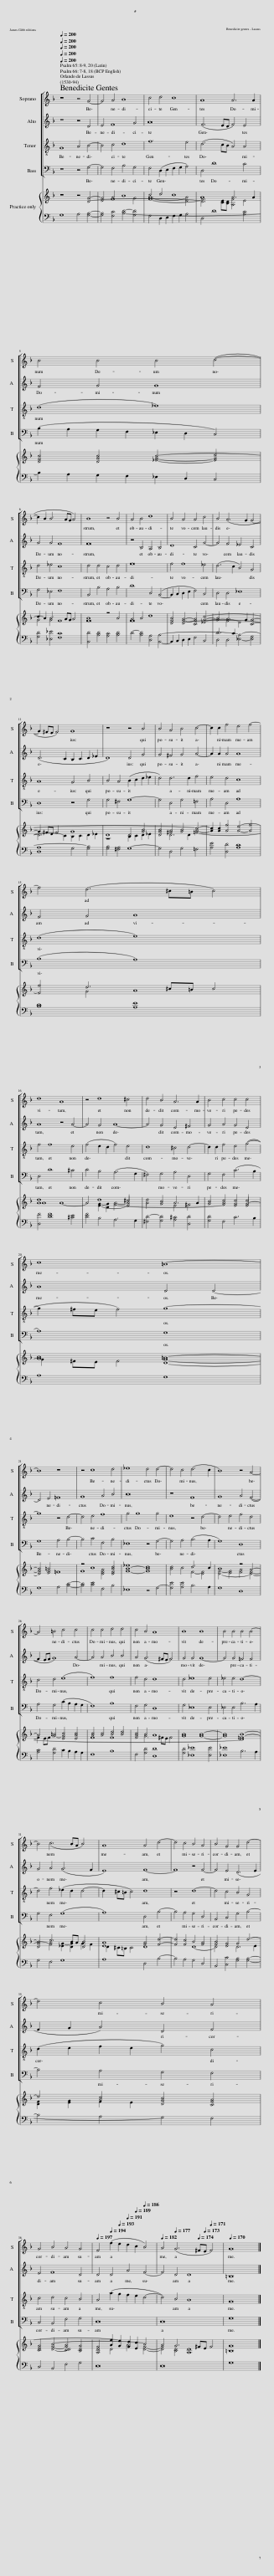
X:1
%%score [ 1 2 3 4 ] { ( 5 6 8 ) | 7 }
L:1/8
Q:1/4=200
M:none
I:linebreak $
K:F
V:1 treble
V:2 treble
V:3 treble-8
V:4 bass
V:5 treble
V:6 treble
V:8 treble
V:7 bass
V:1
 z8 z4 G4- | G4 A4 B8 | c4 d4 c8 | A8 A6 A2 |$ B4 B4 B4 (c4- |$ %5
 c2 B2 B6 AG A4) | B8 z4 B4 | A4 B4 d8 | B4 A4 A4 c4 | B4 (A6 G2 G4- |$ %10
 G2 ^FE F4) G8 | z8 z4 B4 | B4 A4 B4 c4- | c2 c2 f4 e4 f4- |$ f4 (d6 ^c=B c4) |$ %15
 d8 A8 | z4 d8 ^c4 | d4 B4 A6 A2 | B4 c4 c4 c4 |$ c8 =B8- |$ %20
 B8 z8 | z4 c8 d4 | _e8 d4 d4- | d4 c4 (d6 c2 | B8) z4 A4- |$ %25
 A4 =B4 c4 c4 | c4 c4 d4 d4 | c4 B4 A8 | B8 B8 | B4 B4 B4 B4- |$ %30
 B4 (c6 BA B4) | A8 A4 d4- | d4 c4 B4 A4 | B4 G4 G4 d4- |$ d4 c4 B4 A4 |$ %35
 G4 B4 A4 G4 |[Q:1/4=197] F4[Q:1/4=194] (f2[Q:1/4=193] e2[Q:1/4=191] d2[Q:1/4=189] c2[Q:1/4=186] B4) |[Q:1/4=182] A4[Q:1/4=177] (G6[Q:1/4=174] ^F[Q:1/4=173]E[Q:1/4=171] F4) |[Q:1/4=170] G16 |] %39
V:2
 z8 z4 D4 | E4 F8 G4 | A16 | (F6 ED F4) E4 |$ F4 G4 G8 |$ %5
 G4 G4 F8 | F16 | z4 B,4 A,4 B,4 | D8 C4 G4- | G4 F4 _E4 C4 |$ %10
 (D6 C2 B,2 C2 D2 _E2 | D8) D4 G4 | G4 ^F4 G4 A4- | A2 A2 A4 A8 |$ F4 G4 A8 |$ %15
 A8 z4 A4- | A4 G4 A8- | A4 G4 E4 ^F4 | G4 A4 G4 E4 |$ A8 D4 D4- |$ %20
 D4 E4 =F8 | G8 A4 B4 | B16 | z8 F8 | G8 A4 (F4- |$ %25
 F2 EF G8) A4- | A4 A4 B4 B4 | A4 (G6 ^FE F4) | G4 G4 G8- | G4 G4 =F4 F4 |$ %30
 G4 A4 (G6 F2 | E8) F8- | F8 z4 F4- | F4 E4 (D6 E2 |$ F2 G2 A4) D4 F4 |$ %35
 E4 F8 D4 | D4 D4 A4 F4- | F4 D4 D8 | =B,16 |] %39
V:3
 G8 A4 B4- | B4 c4 d8 | f12 e4 | (d6 cB A4) A4 |$ (d8 _e8) |$ %5
 d4 _e4 c8 | d4 d4 c4 d4 | f16 | f4 f8 _e4 | (d6 c2 B4) G4 |$ %10
 A8 G4 B4 | B4 A4 (B2 c2 d2 _e2 | d4) d6 d2 f4 | e4 d4 c8 |$ (d8 e8) |$ %15
 f4 f8 e4 | (f4 e2 d2 f4) e4 | d8 ^c4 d4- | d2 d2 f4 e4 (g4- |$ g2 ^fe f4) g8- |$ %20
 g8 z4 d4- | d4 e4 f8 | g4 g8 g4 | e8 z4 d4- | d4 e4 f4 d4 |$ %25
 c4 d4 (e8 | f8) f8 | f4 d4 d8 | d4 _e8 e4 | _e4 e4 d8- |$ %30
 d4 f4 (_e2 d2 d4- | d2 ^c=B c4) d8 | z8 d8- | d4 c4 B4 G4 |$ (d2 e2 f2 e2 g4) c4 |$ %35
 c4 d4 c4 B4 | A4 (a2 g2 f2 e2 d4- | d4) B4 A8 | G16 |] %39
V:4
 z8 z4 G,4- | G,4 F,4 B,4 G,4 | F,4 (D,2 E,2 F,2 G,2 A,4) | D,4 D8 C4 |$ (B,2 A,2 G,2 F,2 _E,2 D,2 C,4) |$ %5
 G,4 _E,4 F,8 | B,,4 B,4 A,4 B,4 | D8 D,4 (B,,4- | B,,2 C,2 D,2 E,2 F,4) C,4 | D,4 D,4 _E,8 |$ %10
 D,8 z4 G,4 | G,4 ^F,4 G,8- | G,4 D,4 G,4 =F,4 | A,4 D,4 A,8 |$ (B,8 A,8) |$ %15
 D,4 D8 ^C4 | D4 B,4 (A,6 G,2 | ^F,4) G,4 A,4 D,4 | G,4 F,4 (C6 B,2 |$ A,8) G,8 |$ %20
 G,8 A,4 B,4- | B,4 C4 F,4 B,4 | _E,8 z4 G,4- | G,4 A,4 (B,6 A,2 | G,8) D,8 |$ %25
 A,4 G,4 (C2 B,2 A,2 G,2 | F,8) B,8 | F,4 G,4 D,8 | G,4 _E,8 E,4 | _E,4 E,4 B,6 A,2 |$ %30
 G,4 F,4 (G,8 | A,8) D,4 B,4- | B,4 A,4 G,4 D,4 | B,,4 C,4 G,4 B,4- |$ B,4 A,4 G,4 F,4 |$ %35
 C,4 B,,4 F,4 G,4 | D,16 | D,16 | G,16 |] %39
V:5
 z8 z4 [DG]4- | [EG]4 A4 B8 | c4 d4 c8 | A8 A6 A2 |$ [DFB]4 [DGB]4 [_EGB]4- [EGc]4 |$ %5
 c2 B2 B6 AG A4 | B8 z4 B4 | A4 B4 d8 | [DFB]4 [DFA]4- [CFA]4 [_EGc]4- | [GB]4 A6 G2 [CG]4- |$ %10
 G2 ^FE F4 G8 | D8 D4 [GB]4 | [DGB]4 [^FA]4 [GB]4 [=FAc]4- | [Ac]2 [Ac]2 [Af]4 [Ae]4- [Af]4 |$ [Ff]4 d6 ^c=B c4 |$ %15
 [Ad]8 A8- | A4 d8 ^c4 | d4 [GB]4 A6 A2 | [GB]4 [FAc]4 [EGc]4 [Ec]4 |$ [Ac]8 [DG=B]8- |$ %20
 [DGB]4 [EG=B]4 =F8 | z4 c8 x4 | [G-B-_e]8 [GBd]8 | [Bd]4 c4 d6 c2 | B8 z4 A4- |$ %25
 A4 [G-=B]4 [EGc]4 [EAc]4 | [Ac]4 [Ac]4 [Bd]4 [Bd]4 | [FAc]4 B4 A8 | [GB]8 [GB]8- | [GB]8 [=FB]8- |$ %30
 [DGB]4 c6 BA [DB]4 | [EA]8 [FA]4 [Fd]4- | [Fd]4 [Fc]4 B4 [FA]4 | [FB]4 [EG]4 G4 d4- |$ d4 [Ac]4 [DGB]4 [CFA]4 |$ %35
 [CEG]4 [DFB]4- [CDFA]4 [B,DG]4 | [A,DF]4 [Af]2 [Ge]2 [Fd]2 [Ec]2 B4 | A4 G6 ^FE F4 | G16 |] %39
V:6
 x16 | x4 F8 G4 | [FA]12- [EA]4 | [DF]6 [CE][B,D] [A,F]4 E4 |$ x16 |$ %5
 G4 G4 F8 | F16 | F16 | x16 | x4 F4 E4 x4 |$ %10
 D6 C2 B,2 C2 D2 _E2 | z8 B,2 C2 D2 _E2 | x4 D6 D2 x4 | x16 |$ x4 G4 A8 |$ %15
 A8 x8 | x4 [EG]2- [DG]2 [FA]4- [EA]4 | A4 x4 E4 ^F4 | x12 G4- |$ G2 ^FE F4 x8 |$ %20
 x16 | G8 [DFA]4 [DFBd]4 | x16 | x8 F4- [DF]4 | [DG]4- [EG]4 [FA]4 [DF]4- |$ %25
 F2 EF x12 | F8 F8 | x4 G6 ^FE F4 | x16 | x4 x4 D8 |$ %30
 x4 [FA]4 [_EG-]2 [DG]2 G2 F2 | D2 ^C=B, C4 D8 | x4 x4 D8- | D4 x4 D6 E2 |$ [DF]2 [EG]2 F2 E2 x8 |$ %35
 x16 | x4 D4 A4 [DF]4- | [DF]4 [B,D]4 [A,D]8 | =B,16 |] %39
V:7
 G,8 A,4 [G,B,]4- | [G,B,]4 [F,C]4 [B,D]4- [G,D]4 | F,4 D,2 E,2 F,2 G,2 A,4 | D,4 D8 [A,C]4 |$ B,2 A,2 G,2 F,2 _E,2 D,2 C,4 |$ %5
 [G,D]4 [_E,_E]4 [F,C]8 | [B,,D]4 [B,D]4 [A,C]4 [B,D]4 | D4- [B,D]4 [D,A,]4 [B,,B,]4- | B,,2 C,2 D,2 E,2 F,4 C,4 | D,4 D,4 [_E,B,]4- [E,G,]4 |$ %10
 [D,A,]8 G,4 [G,B,]4 | [G,B,]4 [^F,A,]4 G,8- | G,4 D,4 G,4 =F,4 | [A,E]4 [D,D]4 [A,C]8 |$ [B,D]8 [A,E]8 |$ %15
 [D,F]4 [DF]8 [^CE]4 | [DF]4 B,4 A,6 G,2 | [^F,D-]4 [G,D]4 [A,^C]4 [D,D]4 | [G,D]4 F,4 C6 B,2 |$ A,8 G,8 |$ %20
 G,8 A,4 [B,D]4- | [B,D]4 [CE]4 F,4 B,4 | _E,8 z4 G,4- | [G,E]4 [A,E]4 B,6 A,2 | G,8 D,8 |$ %25
 [A,C]4 [G,D]4 C2 B,2 A,2 G,2 | F,8 B,8 | F,4 [G,D]4 [D,D]8 | [G,D]4 [_E,_E]8 [E,E]4 | [_E,_E]8 B,6 A,2 |$ %30
 G,4 F,4 G,8 | A,8 D,4 B,4- | B,4 A,4 G,4 D,4 | B,,4 [C,C]4 [G,B,]4 [G,B,]4- |$ B,4 A,4 G,4 F,4 |$ %35
 C,4 B,,4 F,4 G,4 | D,16 | D,16 | G,16 |] %39
V:8
 x16 | x16 | x16 | x16 |$ x16 |$ %5
 x16 | x16 | x16 | x16 |[I:staff +1] D6 C2 x8 |$ %10
 x16 | x16 | x16 | x16 |$ x16 |$ %15
 x16 | x16 | x16 | x16 |$ x16 |$ %20
 x16 | x16 | x16 | x16 | x16 |$ %25
 x16 | x16 | x16 | x16 | x16 |$ %30
 x16 | x16 | x16 | x16 |$ x16 |$ %35
 x16 | x16 | x16 | x16 |] %39
